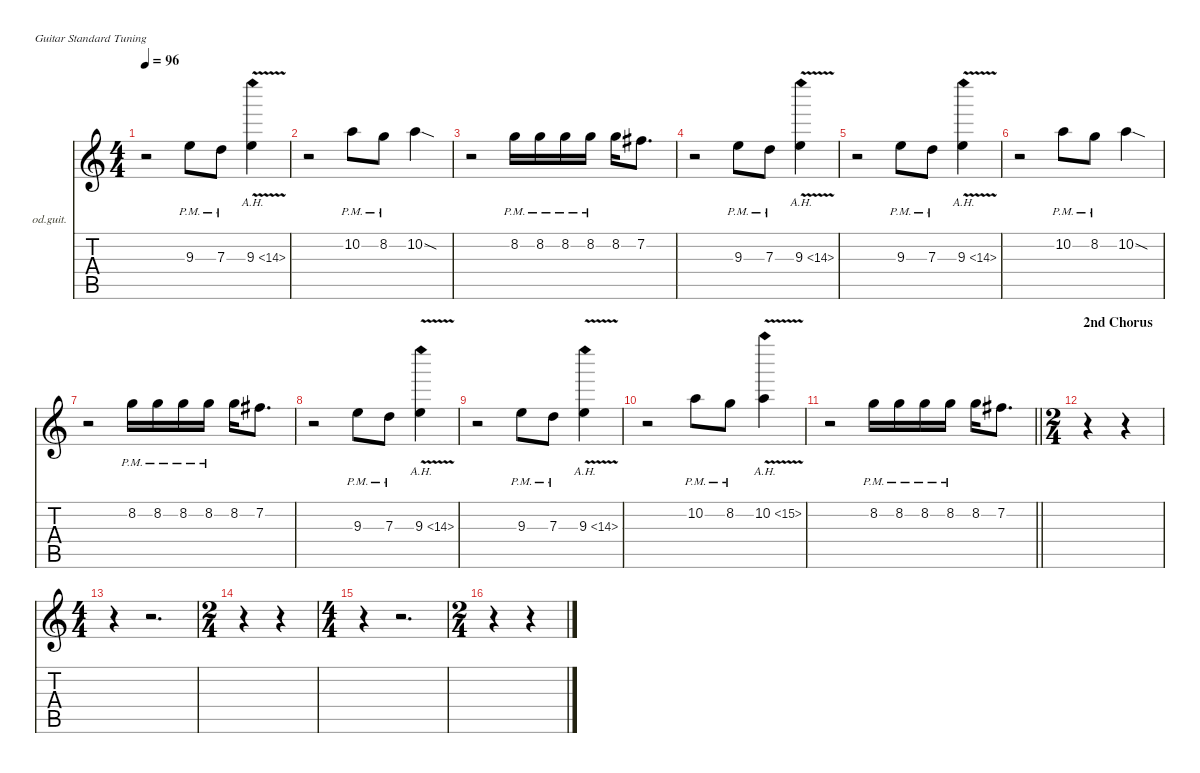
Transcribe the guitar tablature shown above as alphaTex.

\defaultSystemsLayout 4
\hideDynamics
\bracketExtendMode nobrackets
\firstSystemTrackNameOrientation horizontal
\otherSystemsTrackNameOrientation horizontal
\track ("Guitar Fills" "od.guit.") {instrument overdrivenguitar}
\staff {score tabs}
\tuning (E4 B3 G3 D3 A2 E2)
\ts (4 4)
\tempo 96
\clef g2
\ks c
r.2{dy f} 9.3{pm}.8 7.3{pm}.8 9.3{ah 5 v}.4 |
r.2 10.2{pm}.8 8.2{pm}.8 10.2{sod}.4 |
r.2 8.2{pm}.16 8.2{pm}.16 8.2{pm}.16 8.2{pm}.16 8.2.16 7.2{acc #}.8{d} |
r.2 9.3{pm}.8 7.3{pm}.8 9.3{ah 5 v}.4 |
r.2 9.3{pm}.8 7.3{pm}.8 9.3{ah 5 v}.4 |
r.2 10.2{pm}.8 8.2{pm}.8 10.2{sod}.4 |
r.2 8.2{pm}.16 8.2{pm}.16 8.2{pm}.16 8.2{pm}.16 8.2.16 7.2{acc #}.8{d} |
r.2 9.3{pm}.8 7.3{pm}.8 9.3{ah 5 v}.4 |
r.2 9.3{pm}.8 7.3{pm}.8 9.3{ah 5 v}.4 |
r.2 10.2{pm}.8 8.2{pm}.8 10.2{ah 5 v}.4 |
\barLineRight lightlight
r.2 8.2{pm}.16 8.2{pm}.16 8.2{pm}.16 8.2{pm}.16 8.2.16 7.2{acc #}.8{d} |
\ts (2 4)
\beaming (8 2 2)
\section ("" "2nd Chorus")
r.4 r.4 |
\ts (4 4)
\beaming (8 2 2 2 2)
r.4 r.2{d} |
\ts (2 4)
\beaming (8 2 2)
r.4 r.4 |
\ts (4 4)
\beaming (8 2 2 2 2)
r.4 r.2{d} |
\ts (2 4)
\beaming (8 2 2)
r.4 r.4
